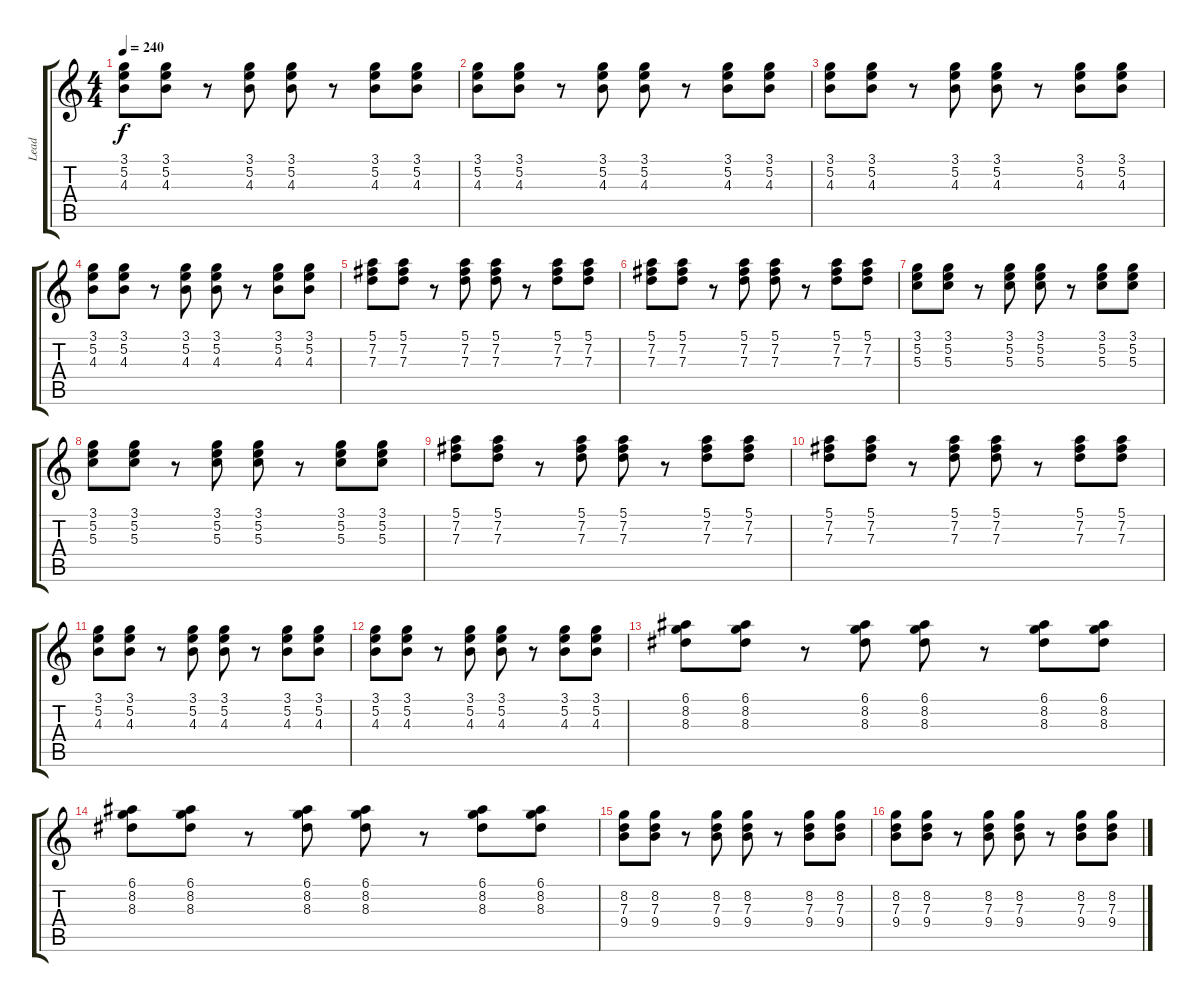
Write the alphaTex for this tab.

\track ("Lead" "Lead") {instrument electricguitarmuted}
\staff {score tabs}
\tuning (E4 B3 G3 D3 A2 E2) {hide}
\ts (4 4)
\tempo 240
\clef g2
\ks c
(3.1 5.2 4.3).8{dy f volume 8} (3.1 5.2 4.3).8 r.8 (3.1 5.2 4.3).8 (3.1 5.2 4.3).8 r.8 (3.1 5.2 4.3).8 (3.1 5.2 4.3).8 |
(3.1 5.2 4.3).8{volume 8} (3.1 5.2 4.3).8 r.8 (3.1 5.2 4.3).8 (3.1 5.2 4.3).8 r.8 (3.1 5.2 4.3).8 (3.1 5.2 4.3).8 |
(3.1 5.2 4.3).8{volume 8} (3.1 5.2 4.3).8 r.8 (3.1 5.2 4.3).8 (3.1 5.2 4.3).8 r.8 (3.1 5.2 4.3).8 (3.1 5.2 4.3).8 |
(3.1 5.2 4.3).8{volume 8} (3.1 5.2 4.3).8 r.8 (3.1 5.2 4.3).8 (3.1 5.2 4.3).8 r.8 (3.1 5.2 4.3).8 (3.1 5.2 4.3).8 |
(5.1 7.2 7.3).8 (5.1 7.2 7.3).8 r.8 (5.1 7.2 7.3).8 (5.1 7.2 7.3).8 r.8 (5.1 7.2 7.3).8 (5.1 7.2 7.3).8 |
(5.1 7.2 7.3).8 (5.1 7.2 7.3).8 r.8 (5.1 7.2 7.3).8 (5.1 7.2 7.3).8 r.8 (5.1 7.2 7.3).8 (5.1 7.2 7.3).8 |
(3.1 5.2 5.3).8 (3.1 5.2 5.3).8 r.8 (3.1 5.2 5.3).8 (3.1 5.2 5.3).8 r.8 (3.1 5.2 5.3).8 (3.1 5.2 5.3).8 |
(3.1 5.2 5.3).8 (3.1 5.2 5.3).8 r.8 (3.1 5.2 5.3).8 (3.1 5.2 5.3).8 r.8 (3.1 5.2 5.3).8 (3.1 5.2 5.3).8 |
(5.1 7.2 7.3).8 (5.1 7.2 7.3).8 r.8 (5.1 7.2 7.3).8 (5.1 7.2 7.3).8 r.8 (5.1 7.2 7.3).8 (5.1 7.2 7.3).8 |
(5.1 7.2 7.3).8 (5.1 7.2 7.3).8 r.8 (5.1 7.2 7.3).8 (5.1 7.2 7.3).8 r.8 (5.1 7.2 7.3).8 (5.1 7.2 7.3).8 |
(3.1 5.2 4.3).8 (3.1 5.2 4.3).8 r.8 (3.1 5.2 4.3).8 (3.1 5.2 4.3).8 r.8 (3.1 5.2 4.3).8 (3.1 5.2 4.3).8 |
(3.1 5.2 4.3).8 (3.1 5.2 4.3).8 r.8 (3.1 5.2 4.3).8 (3.1 5.2 4.3).8 r.8 (3.1 5.2 4.3).8 (3.1 5.2 4.3).8 |
(6.1 8.2 8.3).8 (6.1 8.2 8.3).8 r.8 (6.1 8.2 8.3).8 (6.1 8.2 8.3).8 r.8 (6.1 8.2 8.3).8 (6.1 8.2 8.3).8 |
(6.1 8.2 8.3).8 (6.1 8.2 8.3).8 r.8 (6.1 8.2 8.3).8 (6.1 8.2 8.3).8 r.8 (6.1 8.2 8.3).8 (6.1 8.2 8.3).8 |
(8.2 7.3 9.4).8{volume 8} (8.2 7.3 9.4).8 r.8 (8.2 7.3 9.4).8 (8.2 7.3 9.4).8 r.8 (8.2 7.3 9.4).8 (8.2 7.3 9.4).8 |
(8.2 7.3 9.4).8{volume 8} (8.2 7.3 9.4).8 r.8 (8.2 7.3 9.4).8 (8.2 7.3 9.4).8 r.8 (8.2 7.3 9.4).8 (8.2 7.3 9.4).8
